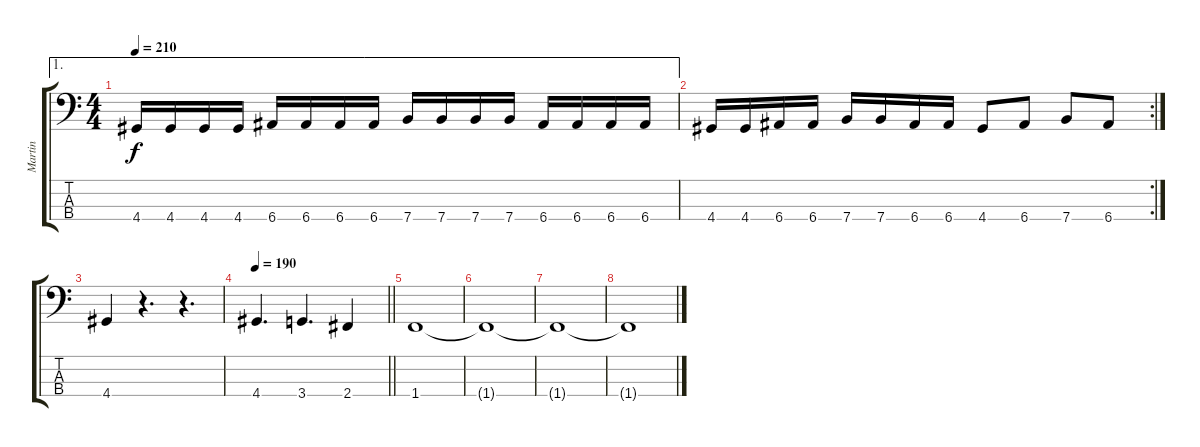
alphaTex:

\track ("Martin" "Martin") {instrument electricbassfinger}
\staff {score tabs}
\tuning (G2 D2 A1 E1) {hide}
\ae 1
\ts (4 4)
\tempo 210
\clef f4
\ks c
4.4.16{dy f} 4.4.16 4.4.16 4.4.16 6.4.16 6.4.16 6.4.16 6.4.16 7.4.16 7.4.16 7.4.16 7.4.16 6.4.16 6.4.16 6.4.16 6.4.16 |
\rc 2
4.4.16 4.4.16 6.4.16 6.4.16 7.4.16 7.4.16 6.4.16 6.4.16 4.4.8 6.4.8 7.4.8 6.4.8 |
4.4.4 r.4{d} r.4{d} |
\tempo 190
\barLineRight lightlight
4.4.4{d} 3.4.4{d} 2.4.4 |
1.4.1 |
1.4{t}.1 |
1.4{t}.1 |
1.4{t}.1
